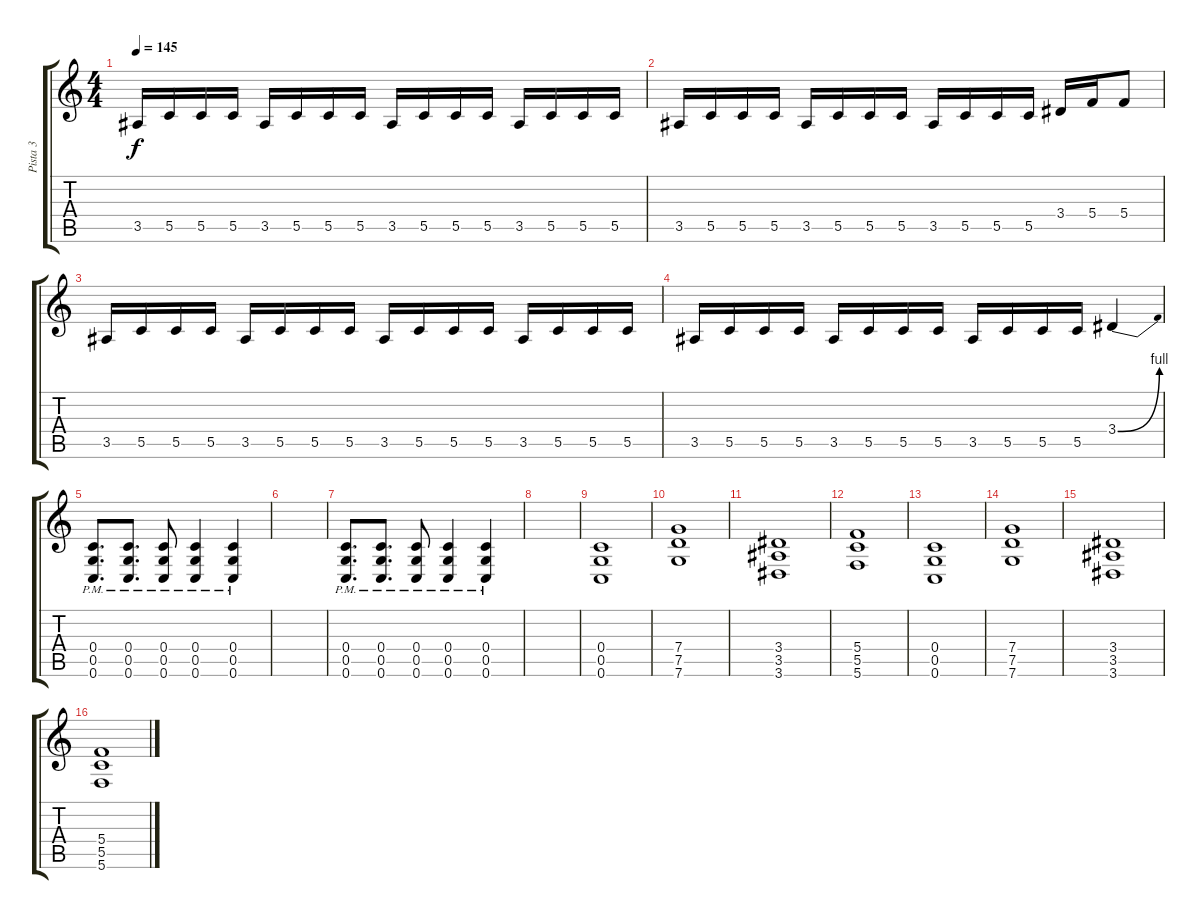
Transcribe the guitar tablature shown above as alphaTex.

\track ("Pista 3" "Pista 3") {instrument distortionguitar}
\staff {score tabs}
\tuning (D4 A3 F3 C3 G2 C2) {hide}
\ts (4 4)
\tempo 145
\clef g2
\ks c
3.5.16{dy f} 5.5.16 5.5.16 5.5.16 3.5.16 5.5.16 5.5.16 5.5.16 3.5.16 5.5.16 5.5.16 5.5.16 3.5.16 5.5.16 5.5.16 5.5.16 |
3.5.16 5.5.16 5.5.16 5.5.16 3.5.16 5.5.16 5.5.16 5.5.16 3.5.16 5.5.16 5.5.16 5.5.16 3.4.16 5.4.16 5.4.8 |
3.5.16 5.5.16 5.5.16 5.5.16 3.5.16 5.5.16 5.5.16 5.5.16 3.5.16 5.5.16 5.5.16 5.5.16 3.5.16 5.5.16 5.5.16 5.5.16 |
3.5.16 5.5.16 5.5.16 5.5.16 3.5.16 5.5.16 5.5.16 5.5.16 3.5.16 5.5.16 5.5.16 5.5.16 3.4{be (bend 0 0 60 4)}.4 |
(0.4{pm} 0.5{pm} 0.6{pm}).8{d} (0.4{pm} 0.5{pm} 0.6{pm}).8{d} (0.4{pm} 0.5{pm} 0.6{pm}).8 (0.4{pm} 0.5{pm} 0.6{pm}).4 (0.4{pm} 0.5{pm} 0.6{pm}).4 |
|
(0.4{pm} 0.5{pm} 0.6{pm}).8{d} (0.4{pm} 0.5{pm} 0.6{pm}).8{d} (0.4{pm} 0.5{pm} 0.6{pm}).8 (0.4{pm} 0.5{pm} 0.6{pm}).4 (0.4{pm} 0.5{pm} 0.6{pm}).4 |
|
(0.4 0.5 0.6).1 |
(7.4 7.5 7.6).1 |
(3.4 3.5 3.6).1 |
(5.4 5.5 5.6).1 |
(0.4 0.5 0.6).1 |
(7.4 7.5 7.6).1 |
(3.4 3.5 3.6).1 |
(5.4 5.5 5.6).1
